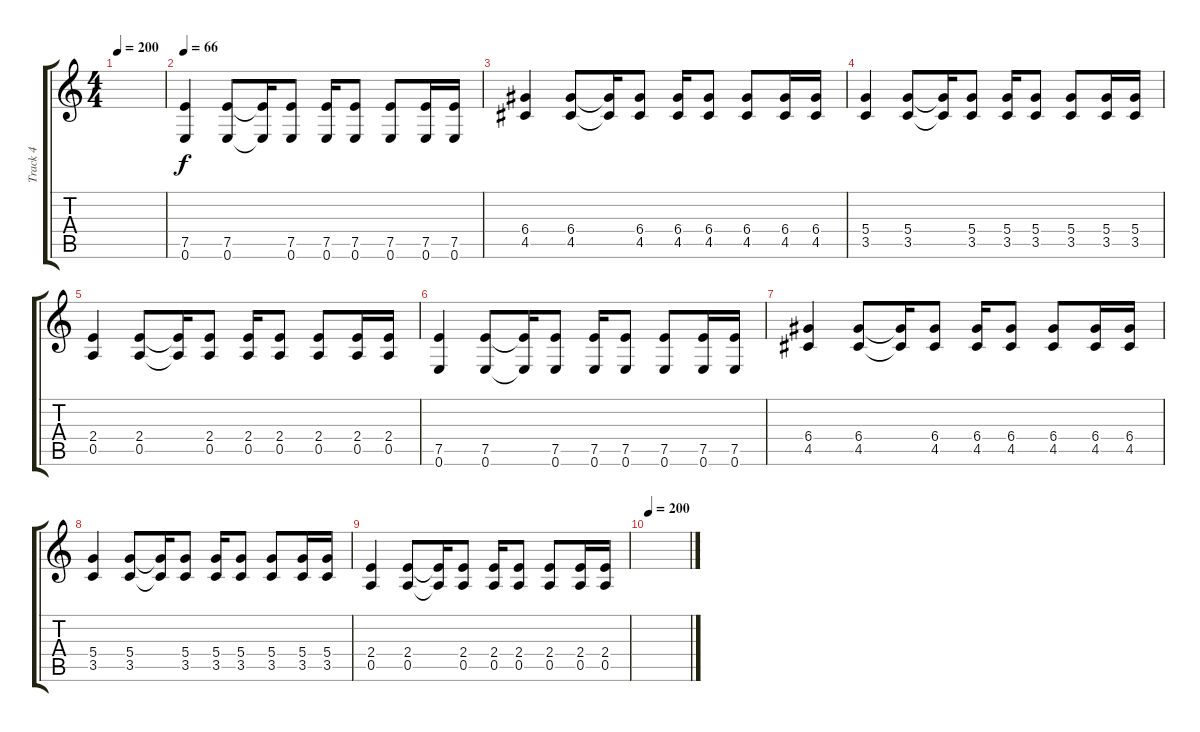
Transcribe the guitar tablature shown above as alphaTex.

\track ("Track 4" "Track 4") {instrument acousticguitarnylon}
\staff {score tabs}
\tuning (E4 B3 G3 D3 A2 E2) {hide}
\ts (4 4)
\tempo 200
\tempo 66
\tempo 200
\clef g2
\ks c
|
\tempo 66
(7.5 0.6).4 (7.5 0.6).8 (7.5{t} 0.6{t}).16 (7.5 0.6).8 (7.5 0.6).16 (7.5 0.6).8 (7.5 0.6).8 (7.5 0.6).16 (7.5 0.6).16 |
(6.4 4.5).4 (6.4 4.5).8 (6.4{t} 4.5{t}).16 (6.4 4.5).8 (6.4 4.5).16 (6.4 4.5).8 (6.4 4.5).8 (6.4 4.5).16 (6.4 4.5).16 |
(5.4 3.5).4 (5.4 3.5).8 (5.4{t} 3.5{t}).16 (5.4 3.5).8 (5.4 3.5).16 (5.4 3.5).8 (5.4 3.5).8 (5.4 3.5).16 (5.4 3.5).16 |
(2.4 0.5).4 (2.4 0.5).8 (2.4{t} 0.5{t}).16 (2.4 0.5).8 (2.4 0.5).16 (2.4 0.5).8 (2.4 0.5).8 (2.4 0.5).16 (2.4 0.5).16 |
(7.5 0.6).4 (7.5 0.6).8 (7.5{t} 0.6{t}).16 (7.5 0.6).8 (7.5 0.6).16 (7.5 0.6).8 (7.5 0.6).8 (7.5 0.6).16 (7.5 0.6).16 |
(6.4 4.5).4 (6.4 4.5).8 (6.4{t} 4.5{t}).16 (6.4 4.5).8 (6.4 4.5).16 (6.4 4.5).8 (6.4 4.5).8 (6.4 4.5).16 (6.4 4.5).16 |
(5.4 3.5).4 (5.4 3.5).8 (5.4{t} 3.5{t}).16 (5.4 3.5).8 (5.4 3.5).16 (5.4 3.5).8 (5.4 3.5).8 (5.4 3.5).16 (5.4 3.5).16 |
(2.4 0.5).4 (2.4 0.5).8 (2.4{t} 0.5{t}).16 (2.4 0.5).8 (2.4 0.5).16 (2.4 0.5).8 (2.4 0.5).8 (2.4 0.5).16 (2.4 0.5).16 |
\tempo 200
